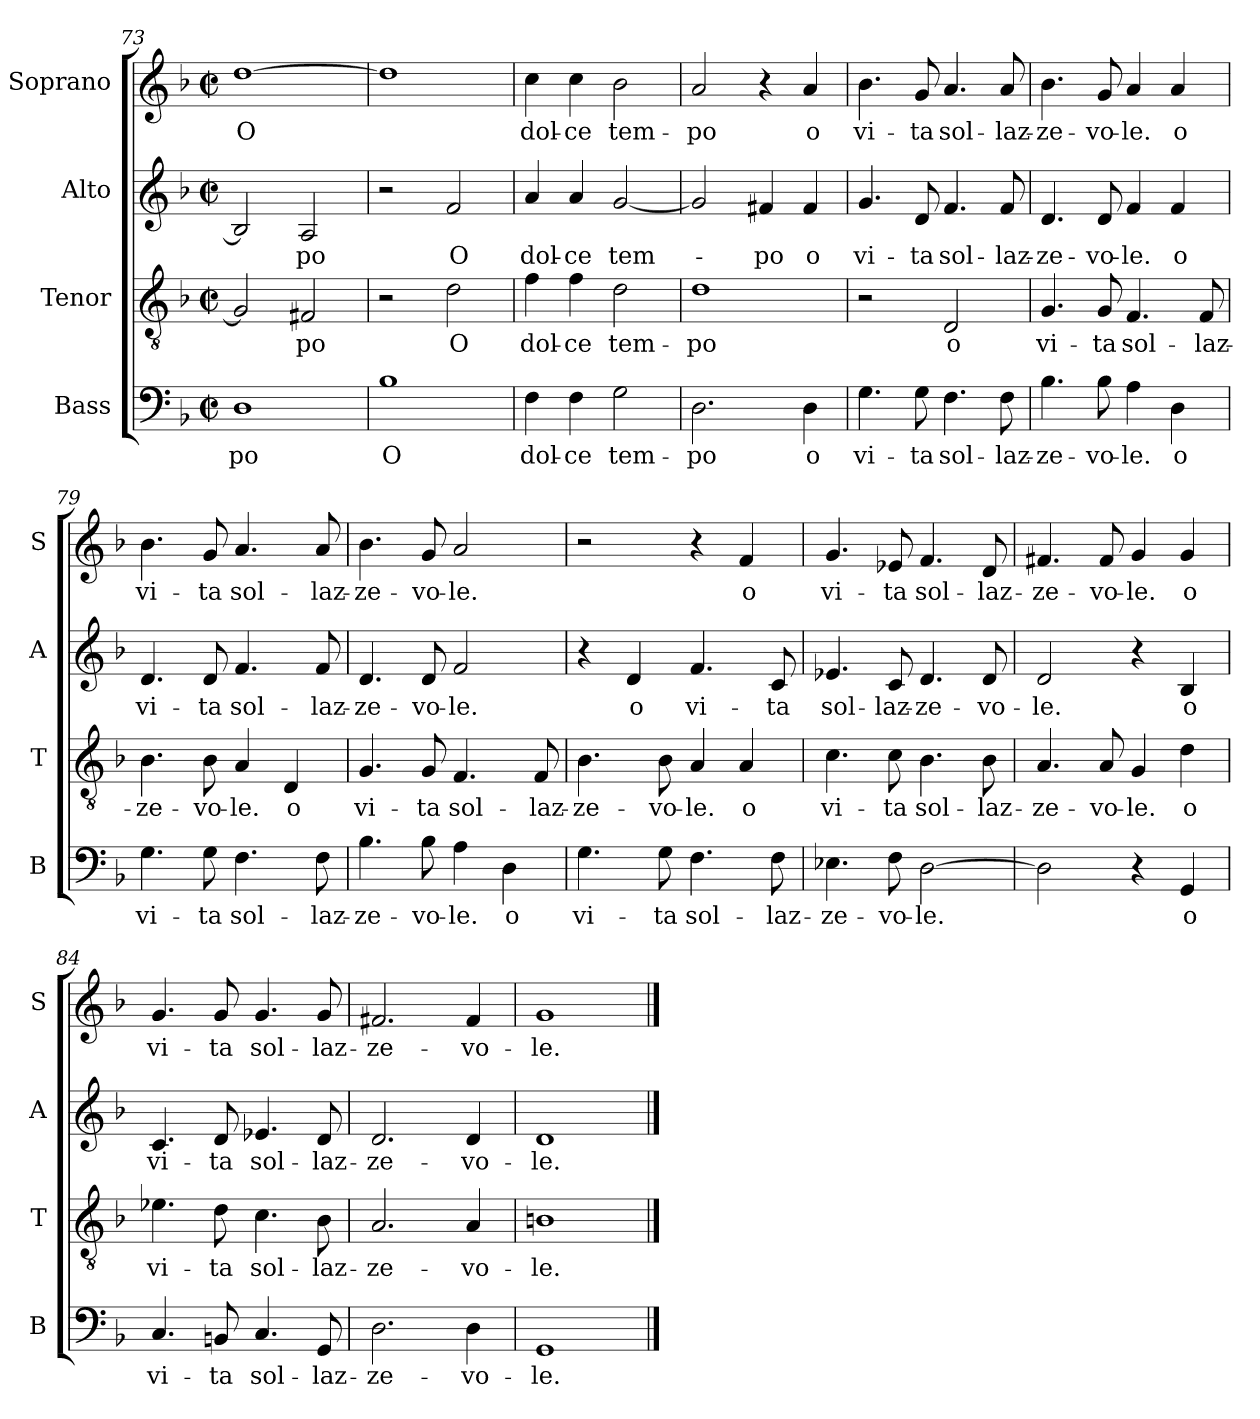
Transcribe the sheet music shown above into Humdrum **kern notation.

**kern	**text	**kern	**text	**kern	**text	**kern	**text
*part4	*part4	*part3	*part3	*part2	*part2	*part1	*part1
*staff4	*staff4	*staff3	*staff3	*staff2	*staff2	*staff1	*staff1
*I"Bass	*	*I"Tenor	*	*I"Alto	*	*I"Soprano	*
*I'B	*	*I'T	*	*I'A	*	*I'S	*
*clefF4	*	*clefGv2	*	*clefG2	*	*clefG2	*
*k[b-]	*	*k[b-]	*	*k[b-]	*	*k[b-]	*
*F:	*	*F:	*	*F:	*	*F:	*
*M2/2	*	*M2/2	*	*M2/2	*	*M2/2	*
*met(c|)	*	*met(c|)	*	*met(c|)	*	*met(c|)	*
=73	=73	=73	=73	=73	=73	=73	=73
1D	-po	2G/]	.	2B-/]	.	[1dd	O
.	.	2F#X/	-po	2A/	-po	.	.
=74	=74	=74	=74	=74	=74	=74	=74
1B-	O	2r	.	2r	.	1dd]	.
.	.	2d\	O	2f/	O	.	.
=75	=75	=75	=75	=75	=75	=75	=75
4F\	dol-	4f\	dol-	4a/	dol-	4cc\	dol-
4F\	-ce	4f\	-ce	4a/	-ce	4cc\	-ce
2G\	tem-	2d\	tem-	[2g/	tem-	2b-\	tem-
=76	=76	=76	=76	=76	=76	=76	=76
2.D\	-po	1d	-po	2g/]	.	2a/	-po
.	.	.	.	4f#X/	-po	4r	.
4D\	o	.	.	4f#/	o	4a/	o
!!LO:LB:g=z
=77	=77	=77	=77	=77	=77	=77	=77
4.G\	vi-	2r	.	4.g/	vi-	4.b-\	vi-
8G\	-ta	.	.	8d/	-ta	8g/	-ta
4.F\	sol-	2D/	o	4.f/	sol-	4.a/	sol-
8F\	-laz-	.	.	8f/	-laz-	8a/	-laz-
=78	=78	=78	=78	=78	=78	=78	=78
4.B-\	-ze-	4.G/	vi-	4.d/	-ze-	4.b-\	-ze-
8B-\	-vo-	8G/	-ta	8d/	-vo-	8g/	-vo-
4A\	-le.	4.F/	sol-	4f/	-le.	4a/	-le.
4D\	o	.	.	4f/	o	4a/	o
.	.	8F/	-laz-	.	.	.	.
=79	=79	=79	=79	=79	=79	=79	=79
4.G\	vi-	4.B-\	-ze-	4.d/	vi-	4.b-\	vi-
8G\	-ta	8B-\	-vo-	8d/	-ta	8g/	-ta
4.F\	sol-	4A/	-le.	4.f/	sol-	4.a/	sol-
.	.	4D/	o	.	.	.	.
8F\	-laz-	.	.	8f/	-laz-	8a/	-laz-
=80	=80	=80	=80	=80	=80	=80	=80
4.B-\	-ze-	4.G/	vi-	4.d/	-ze-	4.b-\	-ze-
8B-\	-vo-	8G/	-ta	8d/	-vo-	8g/	-vo-
4A\	-le.	4.F/	sol-	2f/	-le.	2a/	-le.
4D\	o	.	.	.	.	.	.
.	.	8F/	-laz-	.	.	.	.
=81	=81	=81	=81	=81	=81	=81	=81
4.G\	vi-	4.B-\	-ze-	4r	.	2r	.
.	.	.	.	4d/	o	.	.
8G\	-ta	8B-\	-vo-	.	.	.	.
4.F\	sol-	4A/	-le.	4.f/	vi-	4r	.
.	.	4A/	o	.	.	4f/	o
8F\	-laz-	.	.	8c/	-ta	.	.
!!LO:LB:g=z
=82	=82	=82	=82	=82	=82	=82	=82
4.E-X\	-ze-	4.c\	vi-	4.e-X/	sol-	4.g/	vi-
8F\	-vo-	8c\	-ta	8c/	-laz-	8e-X/	-ta
[2D\	-le.	4.B-\	sol-	4.d/	-ze-	4.f/	sol-
.	.	8B-\	-laz-	8d/	-vo-	8d/	-laz-
=83	=83	=83	=83	=83	=83	=83	=83
2D\]	.	4.A/	-ze-	2d/	-le.	4.f#X/	-ze-
.	.	8A/	-vo-	.	.	8f#/	-vo-
4r	.	4G/	-le.	4r	.	4g/	-le.
4GG/	o	4d\	o	4B-/	o	4g/	o
=84	=84	=84	=84	=84	=84	=84	=84
4.C/	vi-	4.e-X\	vi-	4.c/	vi-	4.g/	vi-
8BBn/	-ta	8d\	-ta	8d/	-ta	8g/	-ta
4.C/	sol-	4.c\	sol-	4.e-X/	sol-	4.g/	sol-
8GG/	-laz-	8B-\	-laz-	8d/	-laz-	8g/	-laz-
=85	=85	=85	=85	=85	=85	=85	=85
2.D\	-ze-	2.A/	-ze-	2.d/	-ze-	2.f#X/	-ze-
4D\	-vo-	4A/	-vo-	4d/	-vo-	4f#/	-vo-
=86	=86	=86	=86	=86	=86	=86	=86
1GG	-le.	1Bn	-le.	1d	-le.	1g	-le.
==	==	==	==	==	==	==	==
*-	*-	*-	*-	*-	*-	*-	*-
